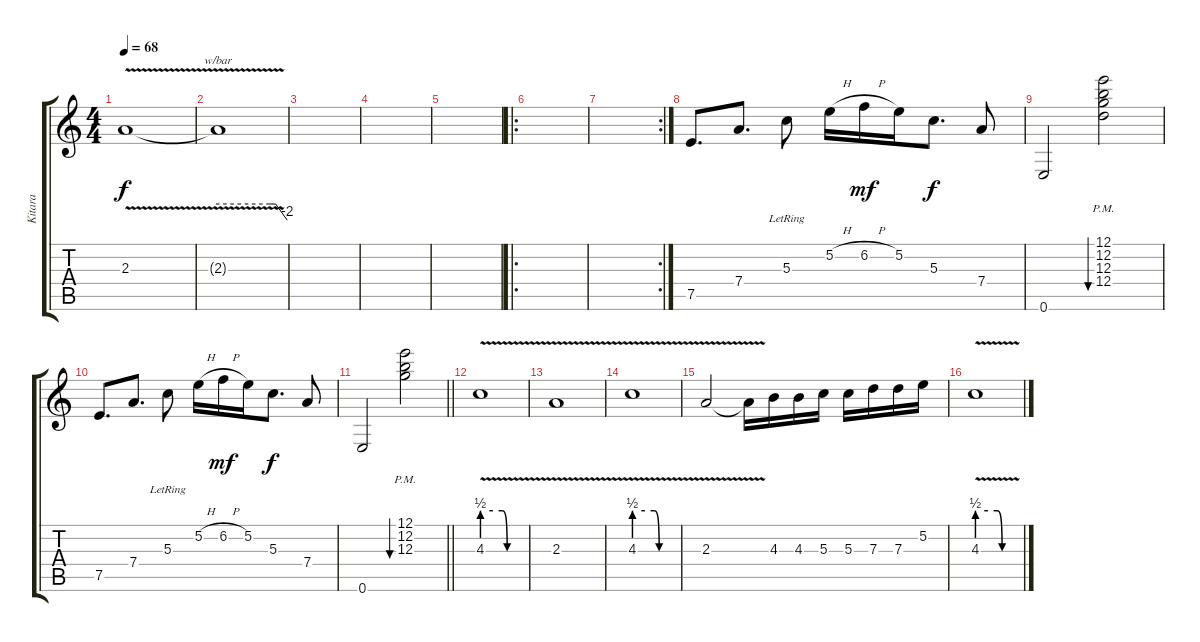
\track ("Kitara" "Kitara") {instrument electricguitarclean}
\staff {score tabs}
\tuning (E4 B3 G3 D3 A2 E2) {hide}
\ts (4 4)
\tempo 68
\clef g2
\ks c
2.3{v}.1{dy f} |
2.3{t}.1{tbe (custom default 0 0 45 0 50 0 60 -8)} |
|
|
|
\ro
|
\rc 2
|
7.5.8{d volume 13 instrument electricguitarclean} 7.4.8{d} 5.3{lr}.8 5.2{h}.16 6.2{h}.16{dy mf} 5.2.16 5.3.8{d dy f} 7.4.8 |
0.6.2 (12.1{pm} 12.2{pm} 12.3{pm} 12.4).2{bu 120} |
7.5.8{d volume 13} 7.4.8{d} 5.3{lr}.8 5.2{h}.16 6.2{h}.16{dy mf} 5.2.16 5.3.8{d dy f} 7.4.8 |
\barLineRight lightlight
0.6.2 (12.1{pm} 12.2{pm} 12.3{pm}).2{bu 120} |
4.3{be (custom 0 2 15 2 28 2 35 0 60 0) v}.1{instrument overdrivenguitar} |
2.3{v}.1 |
4.3{be (custom 0 2 15 2 28 2 35 0 60 0) v}.1{instrument overdrivenguitar} |
2.3{v}.2 2.3{t}.16 4.3.16 4.3.16 5.3.16 5.3.16 7.3.16 7.3.16 5.2.16 |
4.3{be (custom 0 2 15 2 28 2 35 0 60 0) v}.1{instrument overdrivenguitar}
